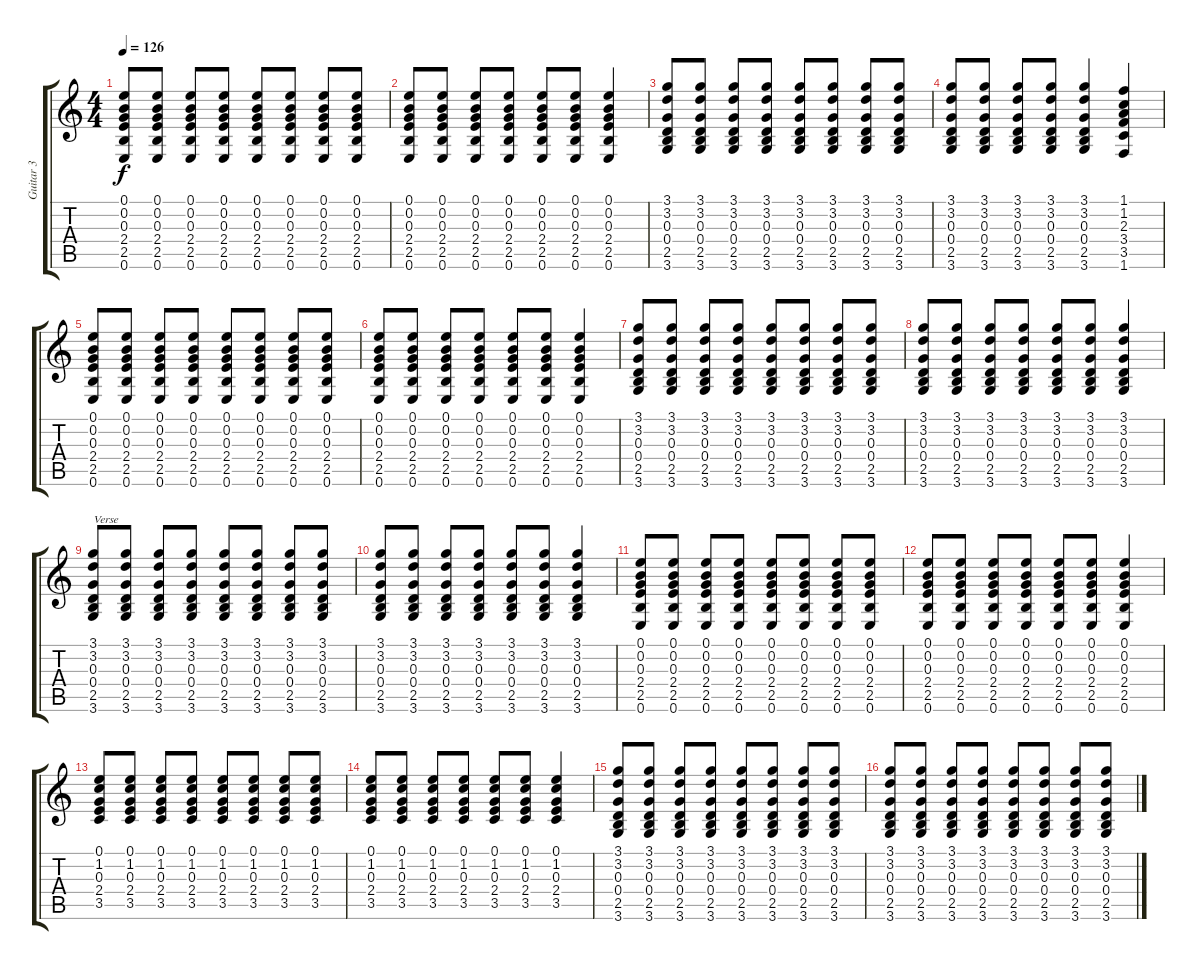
\track ("Guitar 3" "Guitar 3") {instrument acousticguitarsteel}
\staff {score tabs}
\tuning (E4 B3 G3 D3 A2 E2) {hide}
\ts (4 4)
\tempo 126
\clef g2
\ks c
(0.1 0.2 0.3 2.4 2.5 0.6).8{dy f} (0.1 0.2 0.3 2.4 2.5 0.6).8 (0.1 0.2 0.3 2.4 2.5 0.6).8 (0.1 0.2 0.3 2.4 2.5 0.6).8 (0.1 0.2 0.3 2.4 2.5 0.6).8 (0.1 0.2 0.3 2.4 2.5 0.6).8 (0.1 0.2 0.3 2.4 2.5 0.6).8 (0.1 0.2 0.3 2.4 2.5 0.6).8 |
(0.1 0.2 0.3 2.4 2.5 0.6).8 (0.1 0.2 0.3 2.4 2.5 0.6).8 (0.1 0.2 0.3 2.4 2.5 0.6).8 (0.1 0.2 0.3 2.4 2.5 0.6).8 (0.1 0.2 0.3 2.4 2.5 0.6).8 (0.1 0.2 0.3 2.4 2.5 0.6).8 (0.1 0.2 0.3 2.4 2.5 0.6).4 |
(3.1 3.2 0.3 0.4 2.5 3.6).8 (3.1 3.2 0.3 0.4 2.5 3.6).8 (3.1 3.2 0.3 0.4 2.5 3.6).8 (3.1 3.2 0.3 0.4 2.5 3.6).8 (3.1 3.2 0.3 0.4 2.5 3.6).8 (3.1 3.2 0.3 0.4 2.5 3.6).8 (3.1 3.2 0.3 0.4 2.5 3.6).8 (3.1 3.2 0.3 0.4 2.5 3.6).8 |
(3.1 3.2 0.3 0.4 2.5 3.6).8 (3.1 3.2 0.3 0.4 2.5 3.6).8 (3.1 3.2 0.3 0.4 2.5 3.6).8 (3.1 3.2 0.3 0.4 2.5 3.6).8 (3.1 3.2 0.3 0.4 2.5 3.6).4 (1.1 1.2 2.3 3.4 3.5 1.6).4 |
(0.1 0.2 0.3 2.4 2.5 0.6).8 (0.1 0.2 0.3 2.4 2.5 0.6).8 (0.1 0.2 0.3 2.4 2.5 0.6).8 (0.1 0.2 0.3 2.4 2.5 0.6).8 (0.1 0.2 0.3 2.4 2.5 0.6).8 (0.1 0.2 0.3 2.4 2.5 0.6).8 (0.1 0.2 0.3 2.4 2.5 0.6).8 (0.1 0.2 0.3 2.4 2.5 0.6).8 |
(0.1 0.2 0.3 2.4 2.5 0.6).8 (0.1 0.2 0.3 2.4 2.5 0.6).8 (0.1 0.2 0.3 2.4 2.5 0.6).8 (0.1 0.2 0.3 2.4 2.5 0.6).8 (0.1 0.2 0.3 2.4 2.5 0.6).8 (0.1 0.2 0.3 2.4 2.5 0.6).8 (0.1 0.2 0.3 2.4 2.5 0.6).4 |
(3.1 3.2 0.3 0.4 2.5 3.6).8 (3.1 3.2 0.3 0.4 2.5 3.6).8 (3.1 3.2 0.3 0.4 2.5 3.6).8 (3.1 3.2 0.3 0.4 2.5 3.6).8 (3.1 3.2 0.3 0.4 2.5 3.6).8 (3.1 3.2 0.3 0.4 2.5 3.6).8 (3.1 3.2 0.3 0.4 2.5 3.6).8 (3.1 3.2 0.3 0.4 2.5 3.6).8 |
(3.1 3.2 0.3 0.4 2.5 3.6).8 (3.1 3.2 0.3 0.4 2.5 3.6).8 (3.1 3.2 0.3 0.4 2.5 3.6).8 (3.1 3.2 0.3 0.4 2.5 3.6).8 (3.1 3.2 0.3 0.4 2.5 3.6).8 (3.1 3.2 0.3 0.4 2.5 3.6).8 (3.1 3.2 0.3 0.4 2.5 3.6).4 |
(3.1 3.2 0.3 0.4 2.5 3.6).8{txt "Verse"} (3.1 3.2 0.3 0.4 2.5 3.6).8 (3.1 3.2 0.3 0.4 2.5 3.6).8 (3.1 3.2 0.3 0.4 2.5 3.6).8 (3.1 3.2 0.3 0.4 2.5 3.6).8 (3.1 3.2 0.3 0.4 2.5 3.6).8 (3.1 3.2 0.3 0.4 2.5 3.6).8 (3.1 3.2 0.3 0.4 2.5 3.6).8 |
(3.1 3.2 0.3 0.4 2.5 3.6).8 (3.1 3.2 0.3 0.4 2.5 3.6).8 (3.1 3.2 0.3 0.4 2.5 3.6).8 (3.1 3.2 0.3 0.4 2.5 3.6).8 (3.1 3.2 0.3 0.4 2.5 3.6).8 (3.1 3.2 0.3 0.4 2.5 3.6).8 (3.1 3.2 0.3 0.4 2.5 3.6).4 |
(0.1 0.2 0.3 2.4 2.5 0.6).8 (0.1 0.2 0.3 2.4 2.5 0.6).8 (0.1 0.2 0.3 2.4 2.5 0.6).8 (0.1 0.2 0.3 2.4 2.5 0.6).8 (0.1 0.2 0.3 2.4 2.5 0.6).8 (0.1 0.2 0.3 2.4 2.5 0.6).8 (0.1 0.2 0.3 2.4 2.5 0.6).8 (0.1 0.2 0.3 2.4 2.5 0.6).8 |
(0.1 0.2 0.3 2.4 2.5 0.6).8 (0.1 0.2 0.3 2.4 2.5 0.6).8 (0.1 0.2 0.3 2.4 2.5 0.6).8 (0.1 0.2 0.3 2.4 2.5 0.6).8 (0.1 0.2 0.3 2.4 2.5 0.6).8 (0.1 0.2 0.3 2.4 2.5 0.6).8 (0.1 0.2 0.3 2.4 2.5 0.6).4 |
(0.1 1.2 0.3 2.4 3.5).8 (0.1 1.2 0.3 2.4 3.5).8 (0.1 1.2 0.3 2.4 3.5).8 (0.1 1.2 0.3 2.4 3.5).8 (0.1 1.2 0.3 2.4 3.5).8 (0.1 1.2 0.3 2.4 3.5).8 (0.1 1.2 0.3 2.4 3.5).8 (0.1 1.2 0.3 2.4 3.5).8 |
(0.1 1.2 0.3 2.4 3.5).8 (0.1 1.2 0.3 2.4 3.5).8 (0.1 1.2 0.3 2.4 3.5).8 (0.1 1.2 0.3 2.4 3.5).8 (0.1 1.2 0.3 2.4 3.5).8 (0.1 1.2 0.3 2.4 3.5).8 (0.1 1.2 0.3 2.4 3.5).4 |
(3.1 3.2 0.3 0.4 2.5 3.6).8 (3.1 3.2 0.3 0.4 2.5 3.6).8 (3.1 3.2 0.3 0.4 2.5 3.6).8 (3.1 3.2 0.3 0.4 2.5 3.6).8 (3.1 3.2 0.3 0.4 2.5 3.6).8 (3.1 3.2 0.3 0.4 2.5 3.6).8 (3.1 3.2 0.3 0.4 2.5 3.6).8 (3.1 3.2 0.3 0.4 2.5 3.6).8 |
(3.1 3.2 0.3 0.4 2.5 3.6).8 (3.1 3.2 0.3 0.4 2.5 3.6).8 (3.1 3.2 0.3 0.4 2.5 3.6).8 (3.1 3.2 0.3 0.4 2.5 3.6).8 (3.1 3.2 0.3 0.4 2.5 3.6).8 (3.1 3.2 0.3 0.4 2.5 3.6).8 (3.1 3.2 0.3 0.4 2.5 3.6).8 (3.1 3.2 0.3 0.4 2.5 3.6).8
